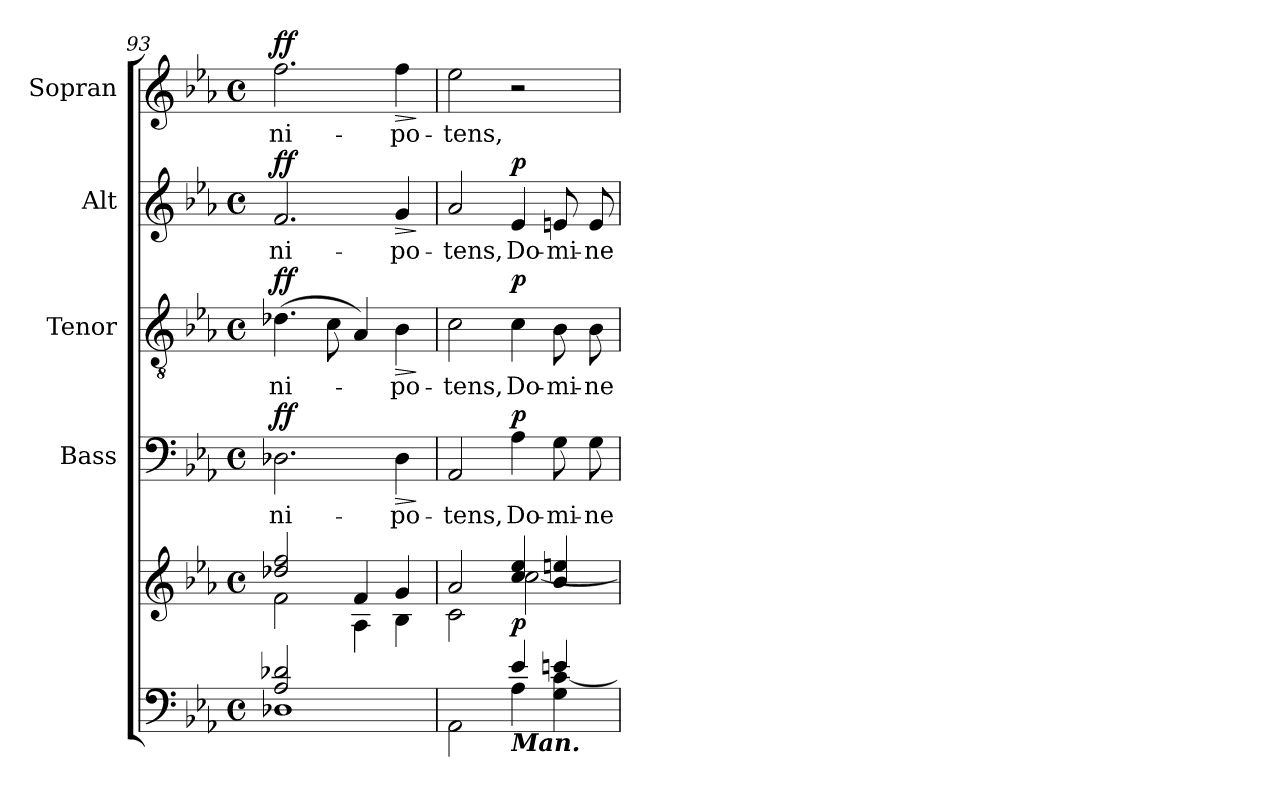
**kern	**kern	**dynam	**kern	**text	**dynam	**kern	**text	**dynam	**kern	**text	**dynam	**kern	**text	**dynam
*part5	*part5	*part5	*part4	*part4	*part4	*part3	*part3	*part3	*part2	*part2	*part2	*part1	*part1	*part1
*staff6	*staff5	*staff5/6	*staff4	*staff4	*staff4	*staff3	*staff3	*staff3	*staff2	*staff2	*staff2	*staff1	*staff1	*staff1
*	*	*	*I"Bass	*	*	*I"Tenor	*	*	*I"Alt	*	*	*I"Sopran	*	*
*	*	*	*I'B.	*	*	*I'T.	*	*	*I'A.	*	*	*I'S.	*	*
*clefF4	*clefG2	*	*clefF4	*	*	*clefGv2	*	*	*clefG2	*	*	*clefG2	*	*
*k[b-e-a-]	*k[b-e-a-]	*	*k[b-e-a-]	*	*	*k[b-e-a-]	*	*	*k[b-e-a-]	*	*	*k[b-e-a-]	*	*
*E-:	*E-:	*	*E-:	*	*	*E-:	*	*	*E-:	*	*	*E-:	*	*
*M4/4	*M4/4	*	*M4/4	*	*	*M4/4	*	*	*M4/4	*	*	*M4/4	*	*
*met(c)	*met(c)	*	*met(c)	*	*	*met(c)	*	*	*met(c)	*	*	*met(c)	*	*
=93	=93	=93	=93	=93	=93	=93	=93	=93	=93	=93	=93	=93	=93	=93
*^	*^	*	*	*	*	*	*	*	*	*	*	*	*	*
!	!	!	!	!	!	!LO:LY:b	!LO:DY:a	!	!LO:LY:b	!LO:DY:a	!	!LO:LY:b	!LO:DY:a	!	!LO:LY:b	!LO:DY:a
2A-/ 2d-X/	1D-X	2dd-X/ 2ff/	2f\	.	2.D-X\	-ni-	ff	(>4.d-X\	-ni-	ff	2.f/	-ni-	ff	2.ff\	-ni-	ff
.	.	.	.	.	.	.	.	8c\	.	.	.	.	.	.	.	.
2ryy	.	4f/	4A-\	.	.	.	.	4A-/)	.	.	.	.	.	.	.	.
!	!	!	!	!	!	!LO:LY:b	!LO:HP:b	!	!LO:LY:b	!LO:HP:b	!	!LO:LY:b	!LO:HP:b	!	!LO:LY:b	!LO:HP:b
.	.	4g/	4B-\	.	4D-\	-po-	>	4B-\	-po-	>	4g/	-po-	>	4ff\	-po-	>
*v	*v	*	*	*	*	*	*	*	*	*	*	*	*	*	*	*
*	*v	*v	*	*	*	*	*	*	*	*	*	*	*	*	*
.	.	.	.	.	]	.	.	]	.	.	]	.	.	]
=94	=94	=94	=94	=94	=94	=94	=94	=94	=94	=94	=94	=94	=94	=94
*^	*^	*	*	*	*	*	*	*	*	*	*	*	*	*
!	!	!	!	!	!	!LO:LY:b	!	!	!LO:LY:b	!	!	!LO:LY:b	!	!	!LO:LY:b	!
2ryy	2AA-\	2a-/	2c\	.	2AA-/	-tens,	.	2c\	-tens,	.	2a-/	-tens,	.	2ee-\	-tens,	.
!LO:TX:b:Bi:t=Man.	!	!	!	!	!	!	!	!	!	!	!	!	!	!	!	!
!	!	!	!	!LO:DY:b	!	!LO:LY:b	!LO:DY:a	!	!LO:LY:b	!LO:DY:a	!	!LO:LY:b	!LO:DY:a	!	!	!
4e-/	4A-\	4cc/ 4ee-/	[<2cc\	p	4A-\	Do-	p	4c\	Do-	p	4e-/	Do-	p	2r	.	.
!	!	!	!	!	!	!LO:LY:b	!	!	!LO:LY:b	!	!	!LO:LY:b	!	!	!	!
4en/	4G\ [<4c\	4b-/ 4een/	.	.	8G\	-mi-	.	8B-\	-mi-	.	8en/	-mi-	.	.	.	.
!	!	!	!	!	!	!LO:LY:b	!	!	!LO:LY:b	!	!	!LO:LY:b	!	!	!	!
.	.	.	.	.	8G\	-ne	.	8B-\	-ne	.	8e/	-ne	.	.	.	.
*v	*v	*	*	*	*	*	*	*	*	*	*	*	*	*	*	*
*	*v	*v	*	*	*	*	*	*	*	*	*	*	*	*	*
=	=	=	=	=	=	=	=	=	=	=	=	=	=	=
*-	*-	*-	*-	*-	*-	*-	*-	*-	*-	*-	*-	*-	*-	*-
